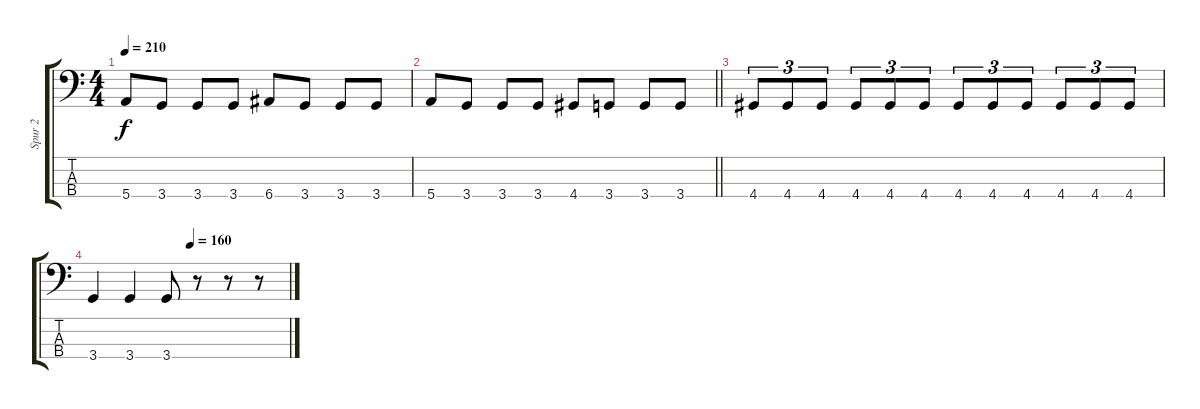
\track ("Spur 2" "Spur 2") {instrument slapbass2}
\staff {score tabs}
\tuning (G2 D2 A1 E1) {hide}
\ts (4 4)
\tempo 210
\clef f4
\ks c
5.4.8{dy f} 3.4.8 3.4.8 3.4.8 6.4.8 3.4.8 3.4.8 3.4.8 |
\barLineRight lightlight
5.4.8 3.4.8 3.4.8 3.4.8 4.4.8 3.4.8 3.4.8 3.4.8 |
4.4.8{tu (3 2)} 4.4.8{tu (3 2)} 4.4.8{tu (3 2)} 4.4.8{tu (3 2)} 4.4.8{tu (3 2)} 4.4.8{tu (3 2)} 4.4.8{tu (3 2)} 4.4.8{tu (3 2)} 4.4.8{tu (3 2)} 4.4.8{tu (3 2)} 4.4.8{tu (3 2)} 4.4.8{tu (3 2)} |
\tempo (160 0.5)
3.4.4 3.4.4 3.4.8 r.8 r.8 r.8
